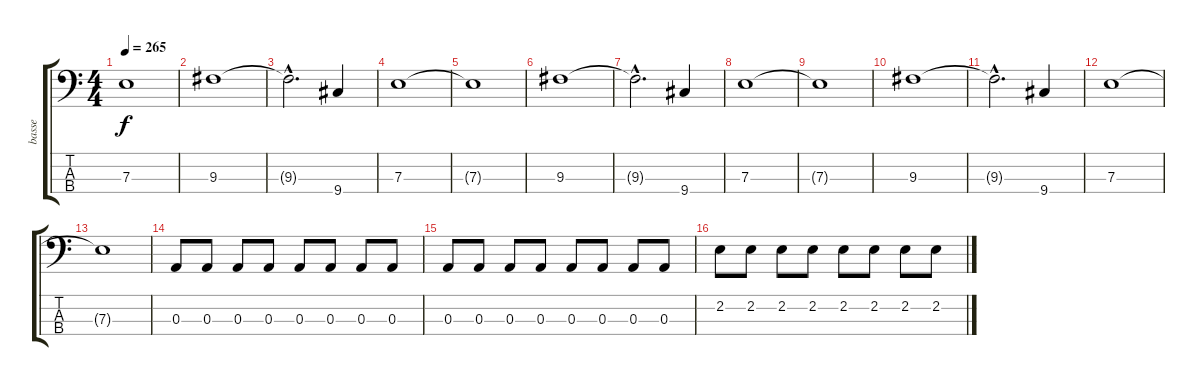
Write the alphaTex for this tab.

\track ("basse" "basse") {instrument electricbassfinger}
\staff {score tabs}
\tuning (G2 D2 A1 E1) {hide}
\ts (4 4)
\tempo 265
\clef f4
\ks c
7.3{t}.1{dy f} |
9.3.1 |
9.3{hac t}.2{d} 9.4.4 |
7.3.1 |
7.3{t}.1 |
9.3.1 |
9.3{hac t}.2{d} 9.4.4 |
7.3.1 |
7.3{t}.1 |
9.3.1 |
9.3{hac t}.2{d} 9.4.4 |
7.3.1 |
7.3{t}.1 |
0.3.8 0.3.8 0.3.8 0.3.8 0.3.8 0.3.8 0.3.8 0.3.8 |
0.3.8 0.3.8 0.3.8 0.3.8 0.3.8 0.3.8 0.3.8 0.3.8 |
2.2.8 2.2.8 2.2.8 2.2.8 2.2.8 2.2.8 2.2.8 2.2.8
